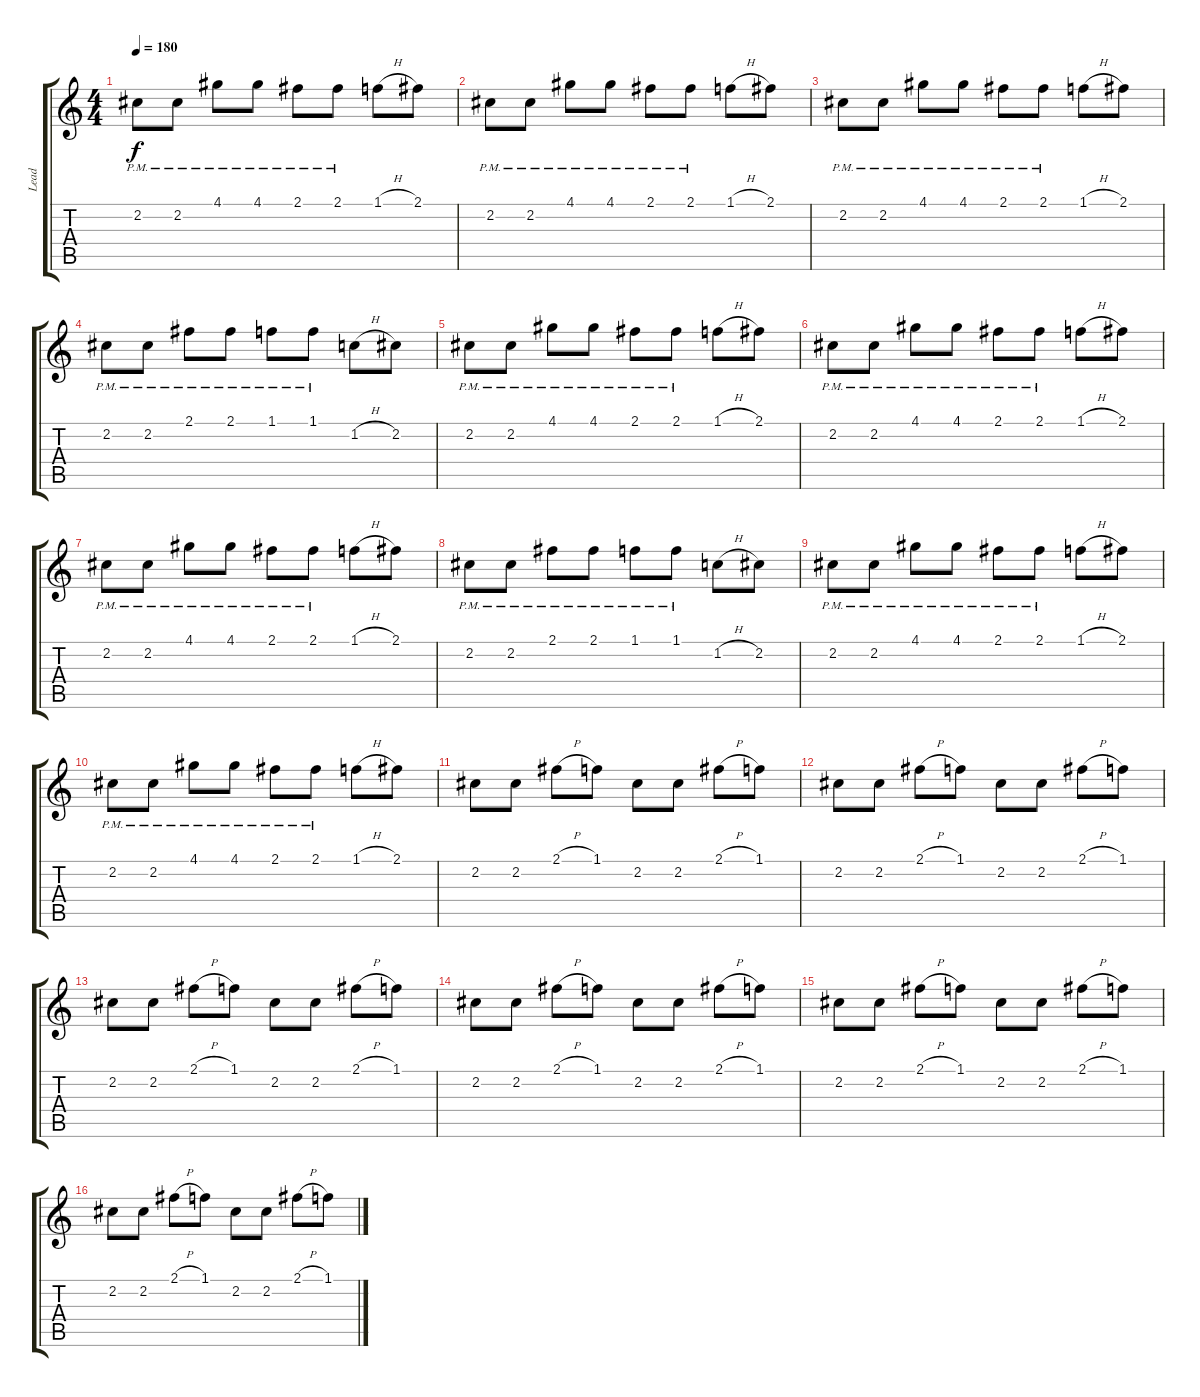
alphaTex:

\track ("Lead" "Lead") {instrument distortionguitar}
\staff {score tabs}
\tuning (E4 B3 G3 D3 A2 E2) {hide}
\ts (4 4)
\tempo 180
\clef g2
\ks c
2.2{pm}.8{dy f} 2.2{pm}.8 4.1{pm}.8 4.1{pm}.8 2.1{pm}.8 2.1{pm}.8 1.1{h}.8 2.1.8 |
2.2{pm}.8 2.2{pm}.8 4.1{pm}.8 4.1{pm}.8 2.1{pm}.8 2.1{pm}.8 1.1{h}.8 2.1.8 |
2.2{pm}.8 2.2{pm}.8 4.1{pm}.8 4.1{pm}.8 2.1{pm}.8 2.1{pm}.8 1.1{h}.8 2.1.8 |
2.2{pm}.8 2.2{pm}.8 2.1{pm}.8 2.1{pm}.8 1.1{pm}.8 1.1{pm}.8 1.2{h}.8 2.2.8 |
2.2{pm}.8 2.2{pm}.8 4.1{pm}.8 4.1{pm}.8 2.1{pm}.8 2.1{pm}.8 1.1{h}.8 2.1.8 |
2.2{pm}.8 2.2{pm}.8 4.1{pm}.8 4.1{pm}.8 2.1{pm}.8 2.1{pm}.8 1.1{h}.8 2.1.8 |
2.2{pm}.8 2.2{pm}.8 4.1{pm}.8 4.1{pm}.8 2.1{pm}.8 2.1{pm}.8 1.1{h}.8 2.1.8 |
2.2{pm}.8 2.2{pm}.8 2.1{pm}.8 2.1{pm}.8 1.1{pm}.8 1.1{pm}.8 1.2{h}.8 2.2.8 |
2.2{pm}.8 2.2{pm}.8 4.1{pm}.8 4.1{pm}.8 2.1{pm}.8 2.1{pm}.8 1.1{h}.8 2.1.8 |
2.2{pm}.8 2.2{pm}.8 4.1{pm}.8 4.1{pm}.8 2.1{pm}.8 2.1{pm}.8 1.1{h}.8 2.1.8 |
2.2.8 2.2.8 2.1{h}.8 1.1.8 2.2.8 2.2.8 2.1{h}.8 1.1.8 |
2.2.8 2.2.8 2.1{h}.8 1.1.8 2.2.8 2.2.8 2.1{h}.8 1.1.8 |
2.2.8 2.2.8 2.1{h}.8 1.1.8 2.2.8 2.2.8 2.1{h}.8 1.1.8 |
2.2.8 2.2.8 2.1{h}.8 1.1.8 2.2.8 2.2.8 2.1{h}.8 1.1.8 |
2.2.8 2.2.8 2.1{h}.8 1.1.8 2.2.8 2.2.8 2.1{h}.8 1.1.8 |
2.2.8 2.2.8 2.1{h}.8 1.1.8 2.2.8 2.2.8 2.1{h}.8 1.1.8
